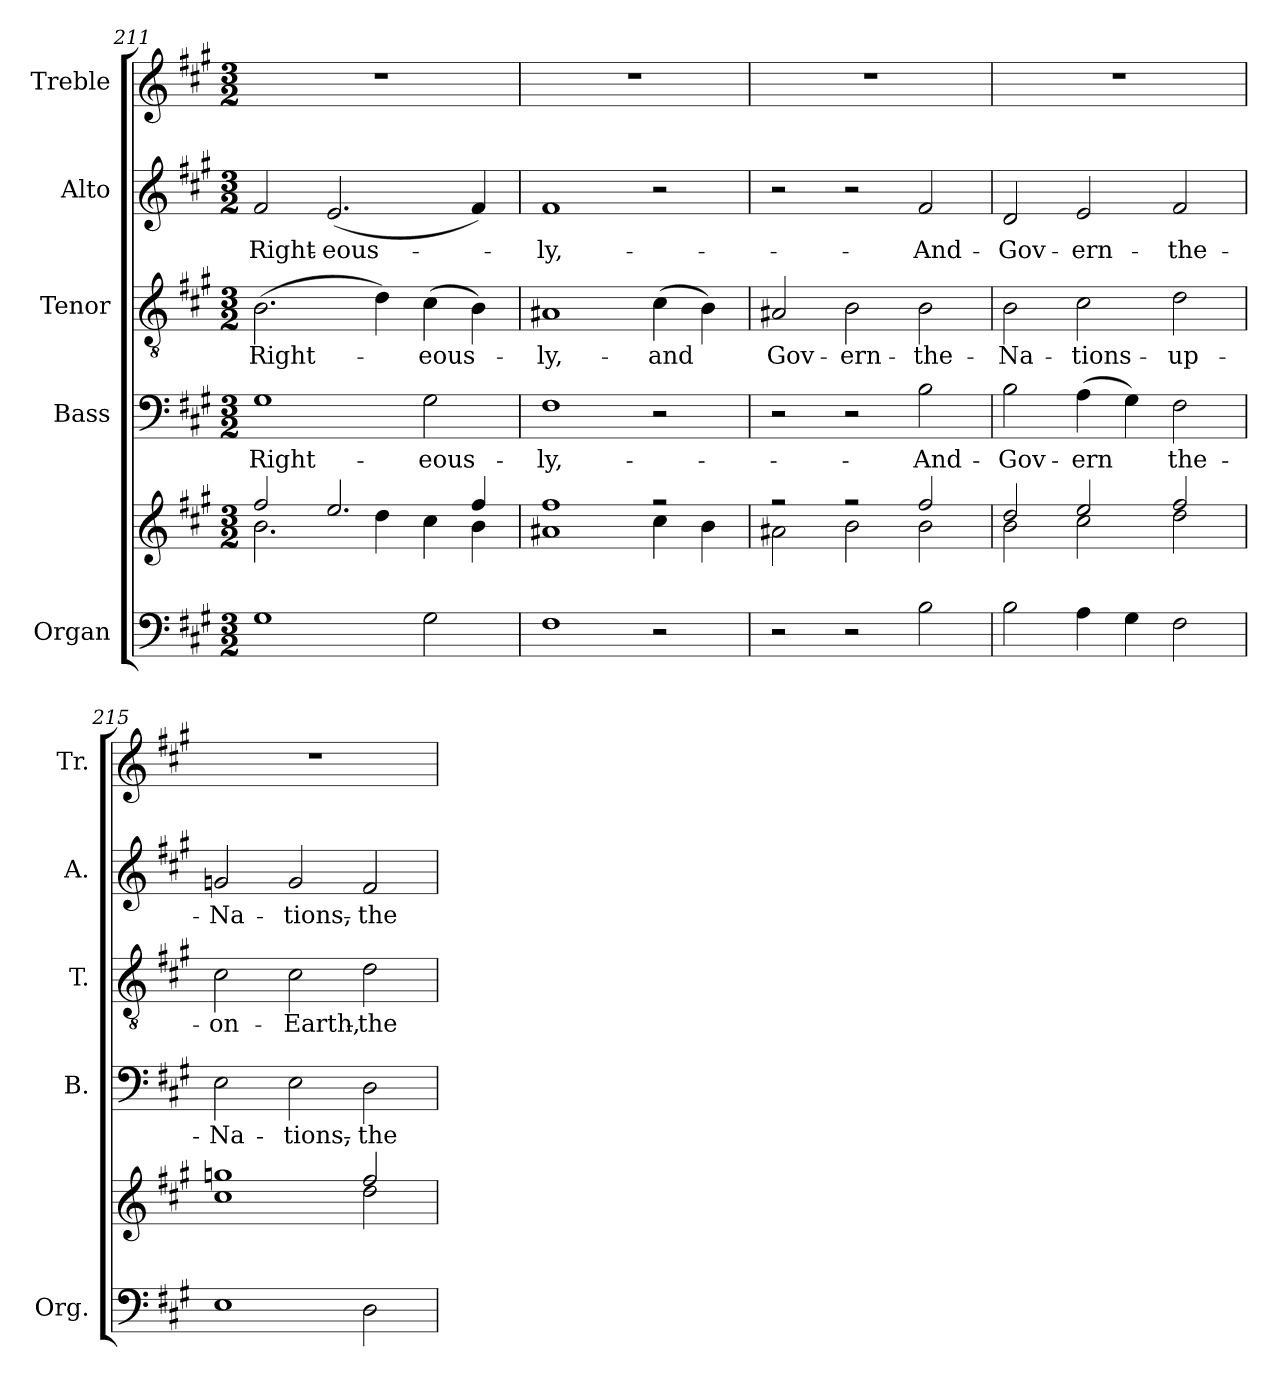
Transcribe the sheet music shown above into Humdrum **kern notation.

**kern	**kern	**kern	**text	**kern	**text	**kern	**text	**kern
*part5	*part5	*part4	*part4	*part3	*part3	*part2	*part2	*part1
*staff6	*staff5	*staff4	*staff4	*staff3	*staff3	*staff2	*staff2	*staff1
*I"Organ	*	*I"Bass	*	*I"Tenor	*	*I"Alto	*	*I"Treble
*I'Org.	*	*I'B.	*	*I'T.	*	*I'A.	*	*I'Tr.
!!LO:PB:g=z
*clefF4	*clefG2	*clefF4	*	*clefGv2	*	*clefG2	*	*clefG2
*	*	*	*	*ITrd7c12	*	*	*	*
*k[f#c#g#]	*k[f#c#g#]	*k[f#c#g#]	*	*k[f#c#g#]	*	*k[f#c#g#]	*	*k[f#c#g#]
*A:	*A:	*A:	*	*A:	*	*A:	*	*A:
*M3/2	*M3/2	*M3/2	*	*M3/2	*	*M3/2	*	*M3/2
=211	=211	=211	=211	=211	=211	=211	=211	=211
*	*^	*	*	*	*	*	*	*
!	!	!	!	!LO:LY:b:color=#000000	!	!	!	!	!
!	!	!	!	!	!	!LO:LY:b:color=#000000	!	!	!
!	!	!	!	!	!	!	!	!LO:LY:b:color=#000000	!LO:N:vis=1
1G#i	2ff#i/	2.bi\	1G#i	Right-	(2.BBi\	Right-	2f#i/	Right-	1.r
!	!	!	!	!	!	!	!	!LO:LY:b:color=#000000	!
.	2.eei/	.	.	.	.	.	(2.ei/	-eous-	.
.	.	4ddi\	.	.	4Di\)	.	.	.	.
!	!	!	!	!LO:LY:b:color=#000000	!	!	!	!	!
!	!	!	!	!	!	!LO:LY:b:color=#000000	!	!	!
2G#i\	.	4cc#i\	2G#i\	-eous-	(4C#i\	-eous-	.	.	.
.	4ff#i/	4bi\	.	.	4BBi\)	.	4f#i/)	.	.
=212	=212	=212	=212	=212	=212	=212	=212	=212	=212
!	!	!	!	!LO:LY:b:color=#000000	!	!	!	!	!
!	!	!	!	!	!	!LO:LY:b:color=#000000	!	!	!
!	!	!	!	!	!	!	!	!LO:LY:b:color=#000000	!LO:N:vis=1
1F#i	1ff#i	1a#Xi	1F#i	-ly,-	1AA#Xi	-ly,-	1f#i	-ly,-	1.r
!	!	!	!	!	!	!LO:LY:b:color=#000000	!	!	!
2r	2r	4cc#i\	2r	.	(4C#i\	-and	2r	.	.
.	.	4bi\	.	.	4BBi\)	.	.	.	.
=213	=213	=213	=213	=213	=213	=213	=213	=213	=213
!	!	!	!	!	!	!LO:LY:b:color=#000000	!	!	!LO:N:vis=1
2r	2r	2a#Xi\	2r	.	2AA#Xi/	Gov-	2r	.	1.r
!	!	!	!	!	!	!LO:LY:b:color=#000000	!	!	!
2r	2r	2bi\	2r	.	2BBi\	-ern-	2r	.	.
!	!	!	!	!LO:LY:b:color=#000000	!	!	!	!	!
!	!	!	!	!	!	!LO:LY:b:color=#000000	!	!	!
!	!	!	!	!	!	!	!	!LO:LY:b:color=#000000	!
2Bi\	2ff#i/	2bi\	2Bi\	-And-	2BBi\	-the-	2f#i/	-And-	.
=214	=214	=214	=214	=214	=214	=214	=214	=214	=214
!	!	!	!	!LO:LY:b:color=#000000	!	!	!	!	!
!	!	!	!	!	!	!LO:LY:b:color=#000000	!	!	!
!	!	!	!	!	!	!	!	!LO:LY:b:color=#000000	!LO:N:vis=1
2Bi\	2ddi/	2bi\	2Bi\	-Gov-	2BBi\	-Na-	2di/	-Gov-	1.r
!	!	!	!	!LO:LY:b:color=#000000	!	!	!	!	!
!	!	!	!	!	!	!LO:LY:b:color=#000000	!	!	!
!	!	!	!	!	!	!	!	!LO:LY:b:color=#000000	!
4Ai\	2eei/	2cc#i\	(4Ai\	-ern	2C#i\	-tions-	2ei/	-ern-	.
4G#i\	.	.	4G#i\)	.	.	.	.	.	.
!	!	!	!	!LO:LY:b:color=#000000	!	!	!	!	!
!	!	!	!	!	!	!LO:LY:b:color=#000000	!	!	!
!	!	!	!	!	!	!	!	!LO:LY:b:color=#000000	!
2F#i\	2ff#i/	2ddi\	2F#i\	the-	2Di\	-up-	2f#i/	-the-	.
=215	=215	=215	=215	=215	=215	=215	=215	=215	=215
!	!	!	!	!LO:LY:b:color=#000000	!	!	!	!	!
!	!	!	!	!	!	!LO:LY:b:color=#000000	!	!	!
!	!	!	!	!	!	!	!	!LO:LY:b:color=#000000	!LO:N:vis=1
1Ei	1ggni	1cc#i	2Ei\	-Na-	2C#i\	-on-	2gni/	-Na-	1.r
!	!	!	!	!LO:LY:b:color=#000000	!	!	!	!	!
!	!	!	!	!	!	!LO:LY:b:color=#000000	!	!	!
!	!	!	!	!	!	!	!	!LO:LY:b:color=#000000	!
.	.	.	2Ei\	-tions,-	2C#i\	-Earth,-	2gi/	-tions,-	.
!	!	!	!	!LO:LY:b:color=#000000	!	!	!	!	!
!	!	!	!	!	!	!LO:LY:b:color=#000000	!	!	!
!	!	!	!	!	!	!	!	!LO:LY:b:color=#000000	!
2Di\	2ff#i/	2ddi\	2Di\	-the-	2Di\	-the-	2f#i/	-the-	.
*	*v	*v	*	*	*	*	*	*	*
=	=	=	=	=	=	=	=	=
*-	*-	*-	*-	*-	*-	*-	*-	*-
